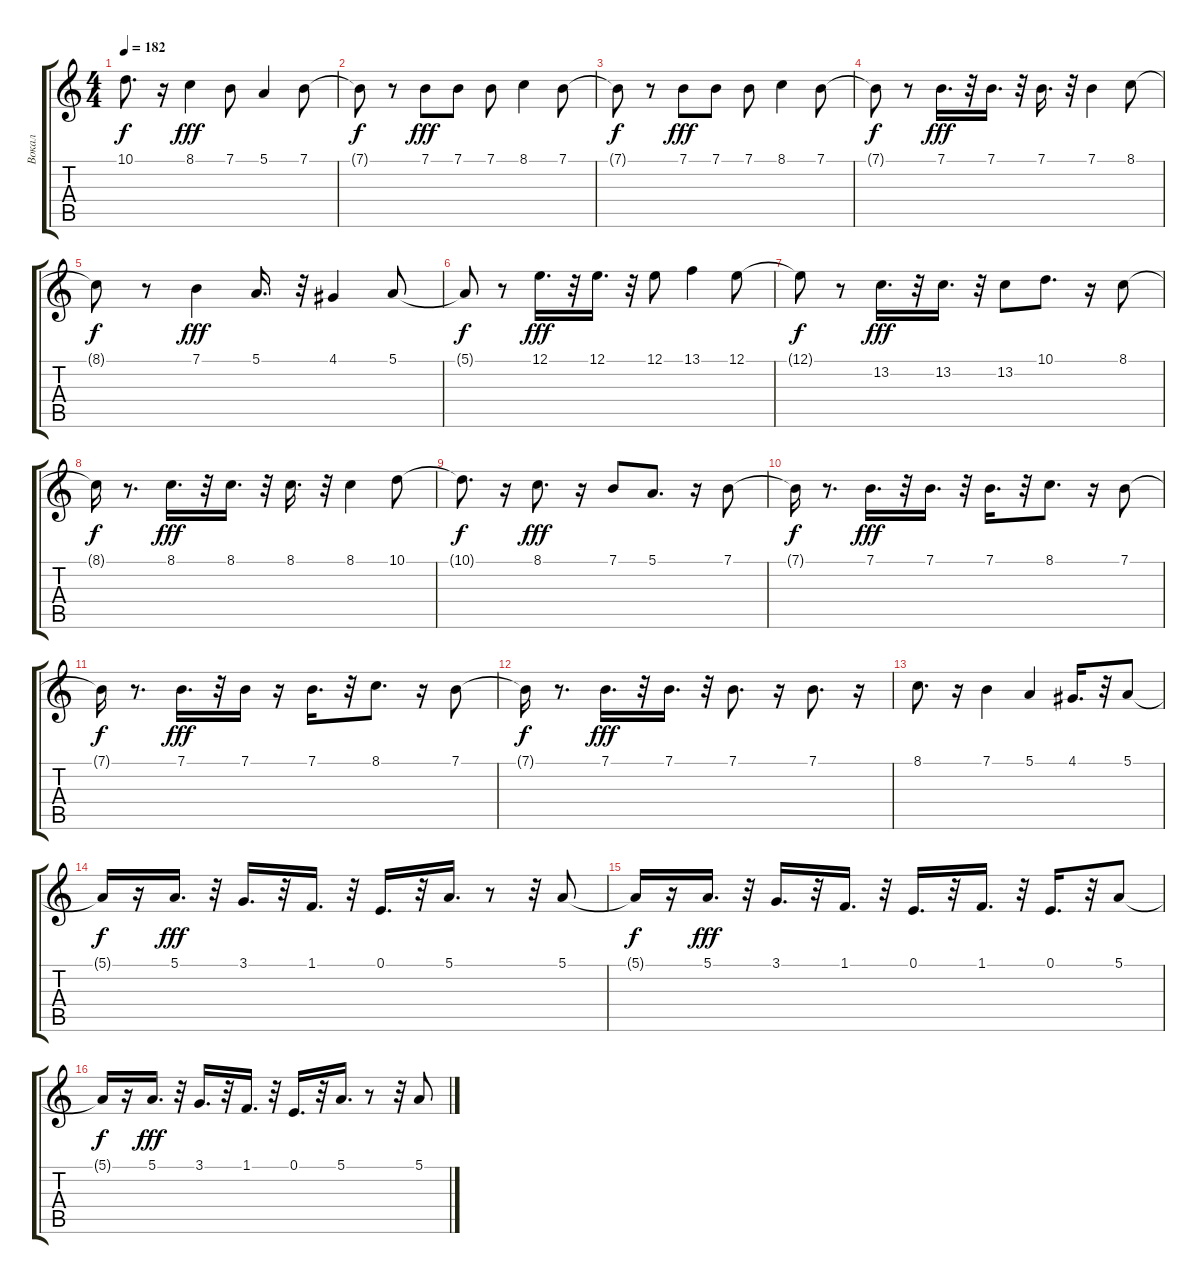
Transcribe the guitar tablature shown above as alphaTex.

\track ("Вокал" "Вокал") {instrument electricpiano1}
\staff {score tabs}
\tuning (E4 B3 G3 D3 A2 E2) {hide}
\ts (4 4)
\tempo 182
\clef g2
\ks c
10.1{t}.8{d dy f} r.16 8.1.4{dy fff} 7.1.8 5.1.4 7.1.8 |
7.1{t}.8{dy f} r.8 7.1.8{dy fff} 7.1.8 7.1.8 8.1.4 7.1.8 |
7.1{t}.8{dy f} r.8 7.1.8{dy fff} 7.1.8 7.1.8 8.1.4 7.1.8 |
7.1{t}.8{dy f} r.8 7.1.16{d dy fff} r.32 7.1.16{d} r.32 7.1.16{d} r.32 7.1.4 8.1.8 |
8.1{t}.8{dy f} r.8 7.1.4{dy fff} 5.1.16{d} r.32 4.1.4 5.1.8 |
5.1{t}.8{dy f} r.8 12.1.16{d dy fff} r.32 12.1.16{d} r.32 12.1.8 13.1.4 12.1.8 |
12.1{t}.8{dy f} r.8 13.2.16{d dy fff} r.32 13.2.16{d} r.32 13.2.8 10.1.8{d} r.16 8.1.8 |
8.1{t}.16{dy f} r.8{d} 8.1.16{d dy fff} r.32 8.1.16{d} r.32 8.1.16{d} r.32 8.1.4 10.1.8 |
10.1{t}.8{d dy f} r.16 8.1.8{d dy fff} r.16 7.1.8 5.1.8{d} r.16 7.1.8 |
7.1{t}.16{dy f} r.8{d} 7.1.16{d dy fff} r.32 7.1.16{d} r.32 7.1.16{d} r.32 8.1.8{d} r.16 7.1.8 |
7.1{t}.16{dy f} r.8{d} 7.1.16{d dy fff} r.32 7.1.16 r.16 7.1.16{d} r.32 8.1.8{d} r.16 7.1.8 |
7.1{t}.16{dy f} r.8{d} 7.1.16{d dy fff} r.32 7.1.16{d} r.32 7.1.8{d} r.16 7.1.8{d} r.16 |
8.1.8{d} r.16 7.1.4 5.1.4 4.1.16{d} r.32 5.1.8 |
5.1{t}.16{dy f} r.16 5.1.16{d dy fff} r.32 3.1.16{d} r.32 1.1.16{d} r.32 0.1.16{d} r.32 5.1.16{d} r.8 r.32 5.1.8 |
5.1{t}.16{dy f} r.16 5.1.16{d dy fff} r.32 3.1.16{d} r.32 1.1.16{d} r.32 0.1.16{d} r.32 1.1.16{d} r.32 0.1.16{d} r.32 5.1.8 |
5.1{t}.16{dy f} r.16 5.1.16{d dy fff} r.32 3.1.16{d} r.32 1.1.16{d} r.32 0.1.16{d} r.32 5.1.16{d} r.8 r.32 5.1.8
